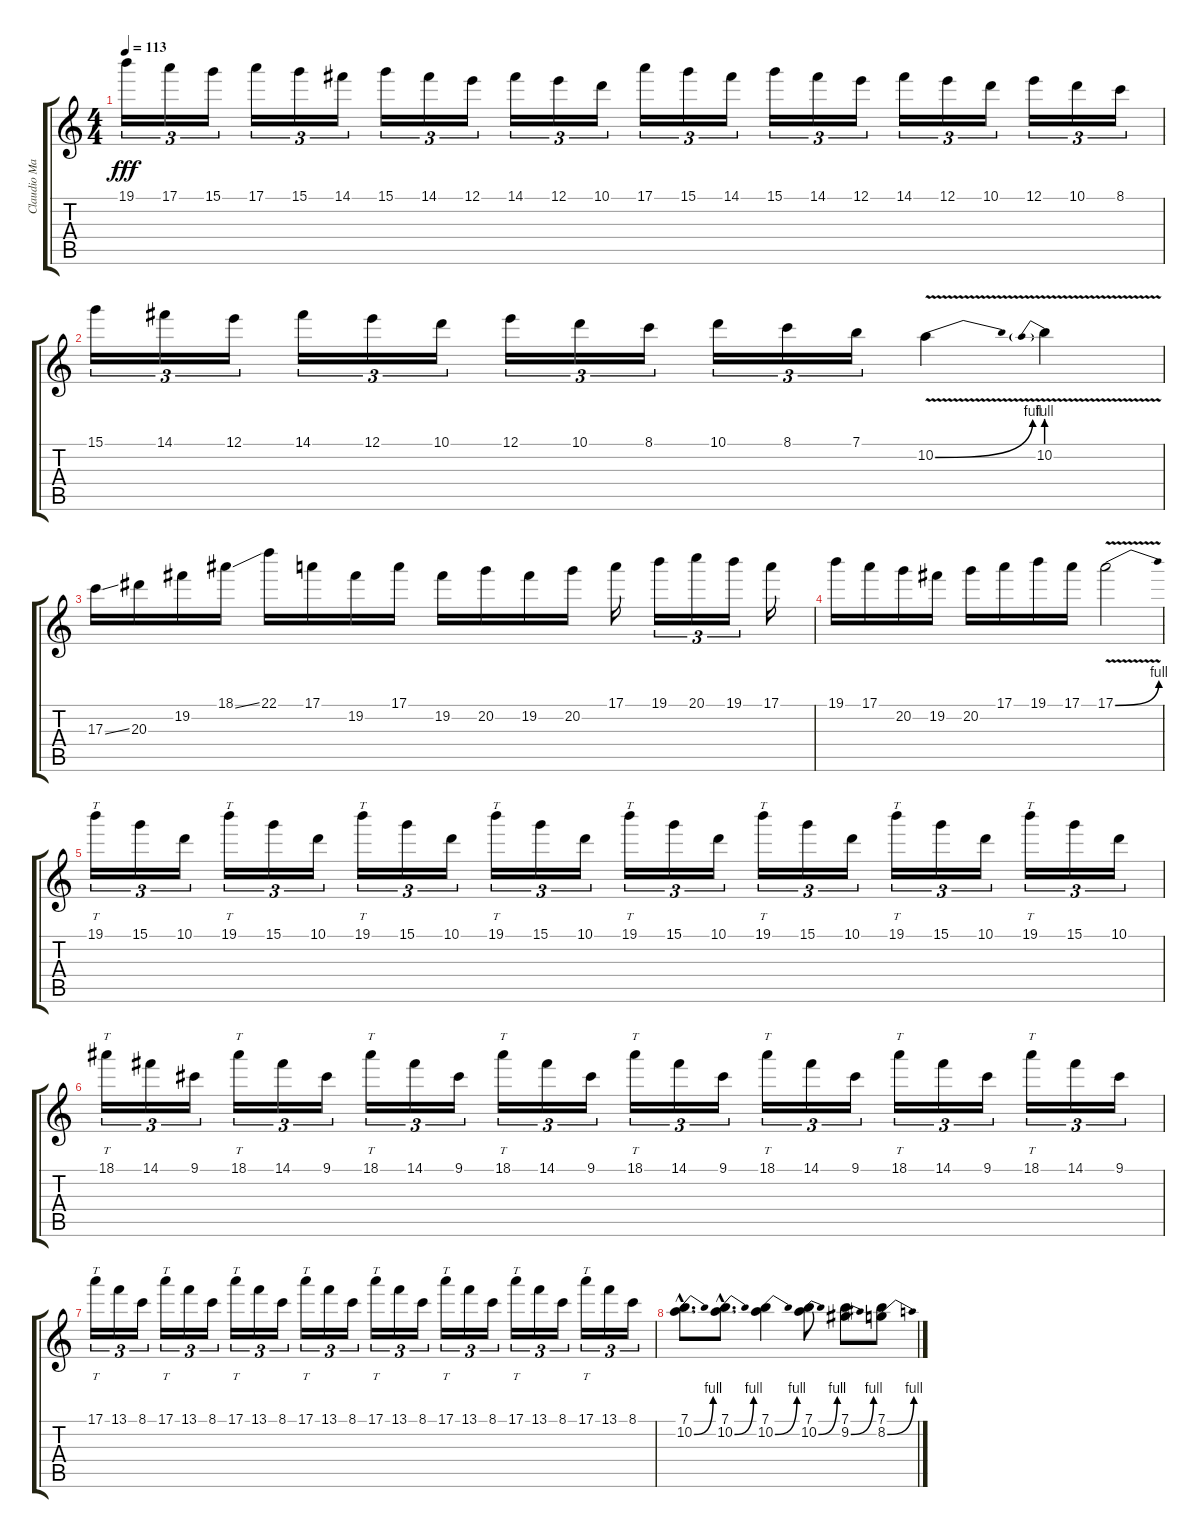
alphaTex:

\track ("Claudio Marciello (Gtr 1)" "Claudio Ma") {instrument distortionguitar}
\staff {score tabs}
\tuning (E4 B3 G3 D3 A2 E2) {hide}
\ts (4 4)
\tempo 113
\clef g2
\ks c
19.1.16{tu (3 2) dy fff} 17.1.16{tu (3 2)} 15.1.16{tu (3 2)} 17.1.16{tu (3 2)} 15.1.16{tu (3 2)} 14.1.16{tu (3 2)} 15.1.16{tu (3 2)} 14.1.16{tu (3 2)} 12.1.16{tu (3 2)} 14.1.16{tu (3 2)} 12.1.16{tu (3 2)} 10.1.16{tu (3 2)} 17.1.16{tu (3 2)} 15.1.16{tu (3 2)} 14.1.16{tu (3 2)} 15.1.16{tu (3 2)} 14.1.16{tu (3 2)} 12.1.16{tu (3 2)} 14.1.16{tu (3 2)} 12.1.16{tu (3 2)} 10.1.16{tu (3 2)} 12.1.16{tu (3 2)} 10.1.16{tu (3 2)} 8.1.16{tu (3 2)} |
15.1.16{tu (3 2)} 14.1.16{tu (3 2)} 12.1.16{tu (3 2)} 14.1.16{tu (3 2)} 12.1.16{tu (3 2)} 10.1.16{tu (3 2)} 12.1.16{tu (3 2)} 10.1.16{tu (3 2)} 8.1.16{tu (3 2)} 10.1.16{tu (3 2)} 8.1.16{tu (3 2)} 7.1.16{tu (3 2)} 10.2{be (bend 0 0 60 4) v}.4 10.2{be (prebend 0 4 60 4) v}.4 |
17.3{ss}.16 20.3.16 19.2.16 18.1{ss}.16 22.1.16 17.1.16 19.2.16 17.1.16 19.2.16 20.2.16 19.2.16 20.2.16 17.1.16 19.1.16{tu (3 2)} 20.1.16{tu (3 2)} 19.1.16{tu (3 2)} 17.1.16 |
19.1.16 17.1.16 20.2.16 19.2.16 20.2.16 17.1.16 19.1.16 17.1.16 17.1{be (bend 0 0 60 4) v}.2 |
19.1.16{tt tu (3 2)} 15.1.16{tu (3 2)} 10.1.16{tu (3 2)} 19.1.16{tt tu (3 2)} 15.1.16{tu (3 2)} 10.1.16{tu (3 2)} 19.1.16{tt tu (3 2)} 15.1.16{tu (3 2)} 10.1.16{tu (3 2)} 19.1.16{tt tu (3 2)} 15.1.16{tu (3 2)} 10.1.16{tu (3 2)} 19.1.16{tt tu (3 2)} 15.1.16{tu (3 2)} 10.1.16{tu (3 2)} 19.1.16{tt tu (3 2)} 15.1.16{tu (3 2)} 10.1.16{tu (3 2)} 19.1.16{tt tu (3 2)} 15.1.16{tu (3 2)} 10.1.16{tu (3 2)} 19.1.16{tt tu (3 2)} 15.1.16{tu (3 2)} 10.1.16{tu (3 2)} |
18.1.16{tt tu (3 2)} 14.1.16{tu (3 2)} 9.1.16{tu (3 2)} 18.1.16{tt tu (3 2)} 14.1.16{tu (3 2)} 9.1.16{tu (3 2)} 18.1.16{tt tu (3 2)} 14.1.16{tu (3 2)} 9.1.16{tu (3 2)} 18.1.16{tt tu (3 2)} 14.1.16{tu (3 2)} 9.1.16{tu (3 2)} 18.1.16{tt tu (3 2)} 14.1.16{tu (3 2)} 9.1.16{tu (3 2)} 18.1.16{tt tu (3 2)} 14.1.16{tu (3 2)} 9.1.16{tu (3 2)} 18.1.16{tt tu (3 2)} 14.1.16{tu (3 2)} 9.1.16{tu (3 2)} 18.1.16{tt tu (3 2)} 14.1.16{tu (3 2)} 9.1.16{tu (3 2)} |
17.1.16{tt tu (3 2)} 13.1.16{tu (3 2)} 8.1.16{tu (3 2)} 17.1.16{tt tu (3 2)} 13.1.16{tu (3 2)} 8.1.16{tu (3 2)} 17.1.16{tt tu (3 2)} 13.1.16{tu (3 2)} 8.1.16{tu (3 2)} 17.1.16{tt tu (3 2)} 13.1.16{tu (3 2)} 8.1.16{tu (3 2)} 17.1.16{tt tu (3 2)} 13.1.16{tu (3 2)} 8.1.16{tu (3 2)} 17.1.16{tt tu (3 2)} 13.1.16{tu (3 2)} 8.1.16{tu (3 2)} 17.1.16{tt tu (3 2)} 13.1.16{tu (3 2)} 8.1.16{tu (3 2)} 17.1.16{tt tu (3 2)} 13.1.16{tu (3 2)} 8.1.16{tu (3 2)} |
(7.1{hac} 10.2{be (bend 0 0 60 4) hac}).8{d} (7.1{hac} 10.2{be (bend 0 0 60 4) hac}).8{d} (7.1 10.2{be (bend 0 0 60 4)}).4 (7.1 10.2{be (bend 0 0 60 4)}).8 (7.1 9.2{be (bend 0 0 60 4)}).8 (7.1 8.2{be (bend 0 0 60 4)}).8
